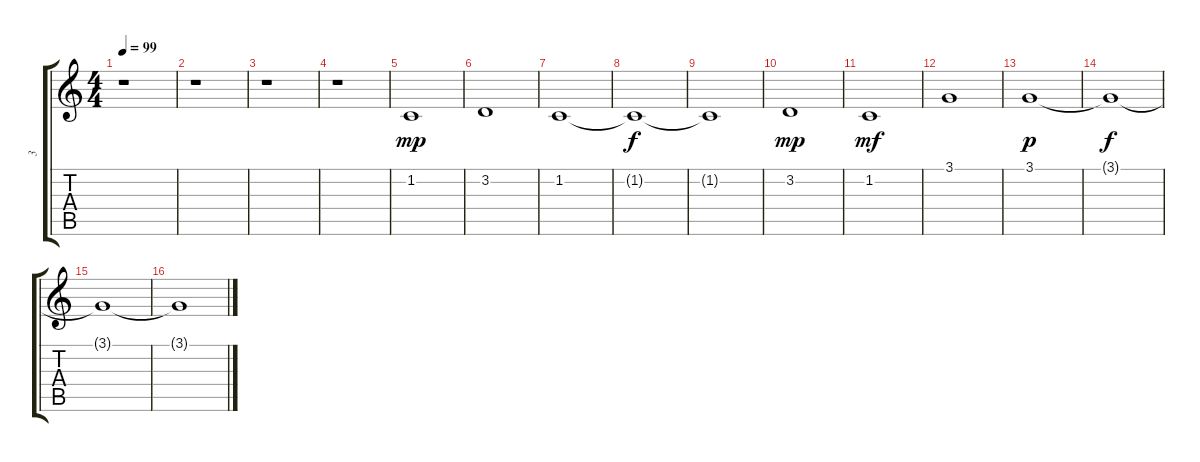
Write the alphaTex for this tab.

\track ("3" "3") {instrument stringensemble2}
\staff {score tabs}
\tuning (E4 B3 G3 D3 A2 E2) {hide}
\ts (4 4)
\tempo 99
\clef g2
\ks c
r.1{dy f} |
r.1 |
r.1 |
r.1 |
1.2.1{dy mp} |
3.2.1 |
1.2.1 |
1.2{t}.1{dy f} |
1.2{t}.1 |
3.2.1{dy mp} |
1.2.1{dy mf} |
3.1.1 |
3.1.1{dy p} |
3.1{t}.1{dy f} |
3.1{t}.1 |
3.1{t}.1
